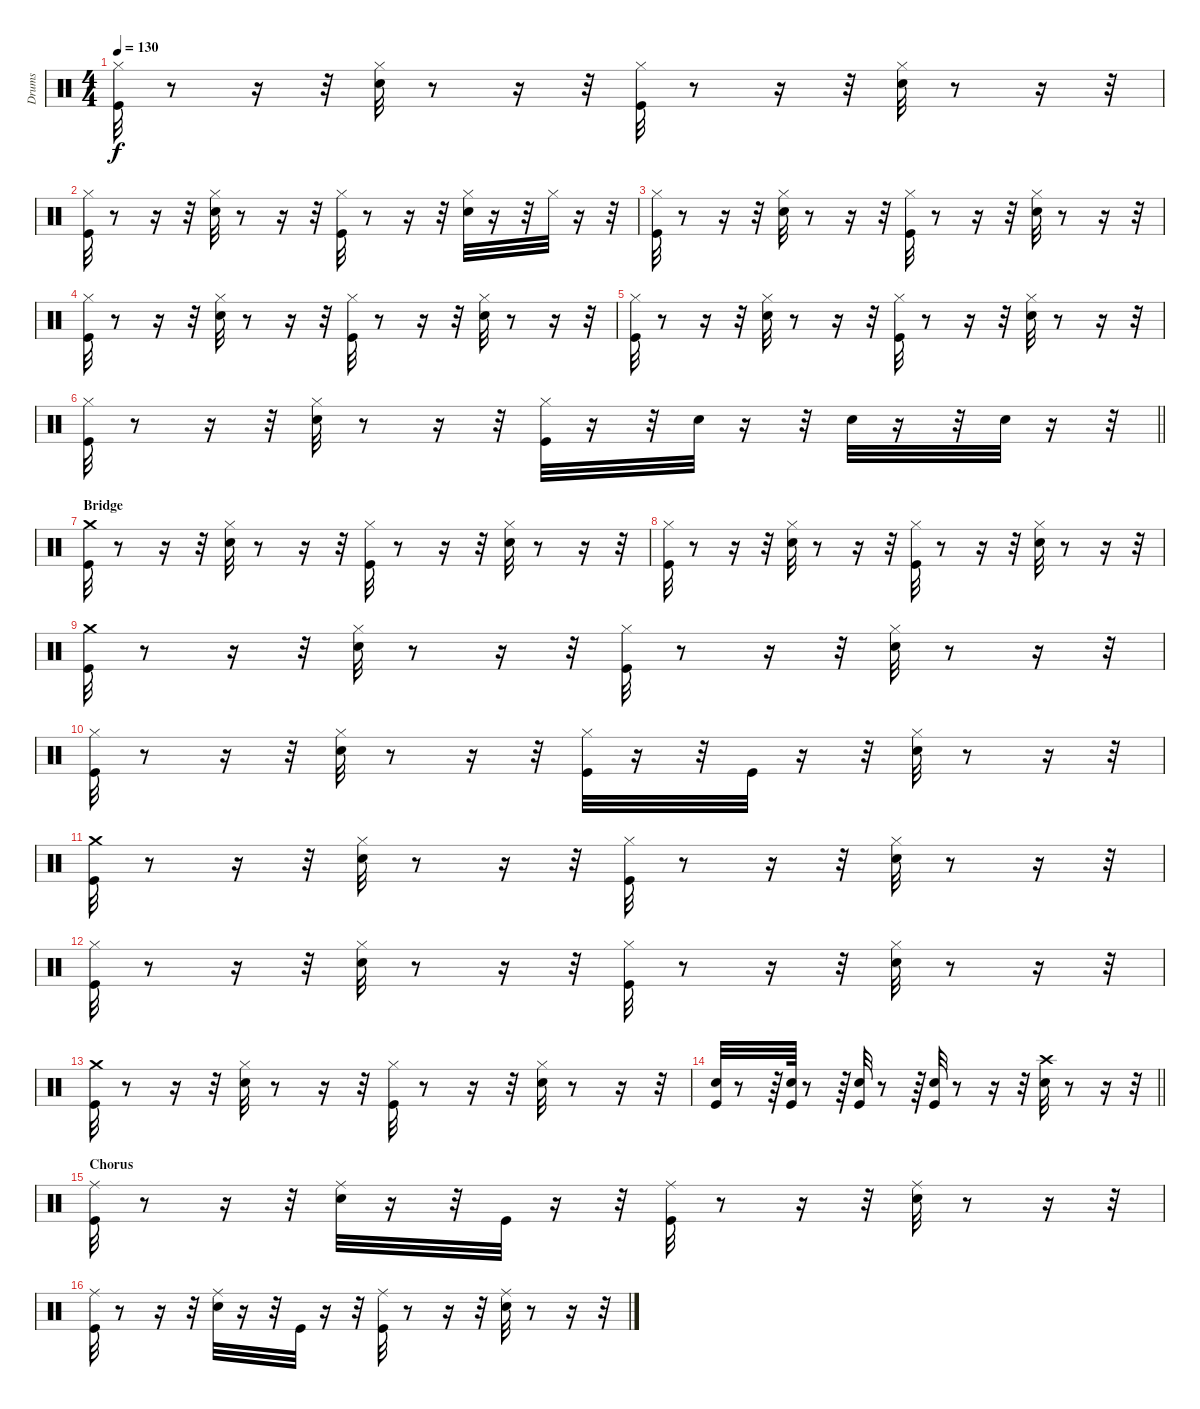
\track ("Drums" "Drums") {instrument percussion}
\staff {score}
\articulation defaults
\ts (4 4)
\tempo 130
\clef neutral
\ks c
("Kick (hit)" "Hi-Hat (closed)").32{dy f} r.8 r.16 r.32 ("Snare (hit) 2" "Hi-Hat (closed)").32 r.8 r.16 r.32 ("Kick (hit)" "Hi-Hat (closed)").32 r.8 r.16 r.32 ("Snare (hit) 2" "Hi-Hat (closed)").32 r.8 r.16 r.32 |
("Kick (hit)" "Hi-Hat (closed)").32 r.8 r.16 r.32 ("Snare (hit) 2" "Hi-Hat (closed)").32 r.8 r.16 r.32 ("Kick (hit)" "Hi-Hat (closed)").32 r.8 r.16 r.32 ("Snare (hit) 2" "Hi-Hat (closed)").32 r.16 r.32 "Hi-Hat (closed)".32 r.16 r.32 |
("Kick (hit)" "Hi-Hat (closed)").32 r.8 r.16 r.32 ("Snare (hit) 2" "Hi-Hat (closed)").32 r.8 r.16 r.32 ("Kick (hit)" "Hi-Hat (closed)").32 r.8 r.16 r.32 ("Snare (hit) 2" "Hi-Hat (closed)").32 r.8 r.16 r.32 |
("Kick (hit)" "Hi-Hat (closed)").32 r.8 r.16 r.32 ("Snare (hit) 2" "Hi-Hat (closed)").32 r.8 r.16 r.32 ("Kick (hit)" "Hi-Hat (closed)").32 r.8 r.16 r.32 ("Snare (hit) 2" "Hi-Hat (closed)").32 r.8 r.16 r.32 |
("Kick (hit)" "Hi-Hat (closed)").32 r.8 r.16 r.32 ("Snare (hit) 2" "Hi-Hat (closed)").32 r.8 r.16 r.32 ("Kick (hit)" "Hi-Hat (closed)").32 r.8 r.16 r.32 ("Snare (hit) 2" "Hi-Hat (closed)").32 r.8 r.16 r.32 |
\barLineRight lightlight
("Hi-Hat (closed)" "Kick (hit)").32 r.8 r.16 r.32 ("Hi-Hat (closed)" "Snare (hit) 2").32 r.8 r.16 r.32 ("Hi-Hat (closed)" "Kick (hit)").32 r.16 r.32 "Snare (hit) 2".32 r.16 r.32 "Snare (hit) 2".32 r.16 r.32 "Snare (hit) 2".32 r.16 r.32 |
\section ("" "Bridge")
("Kick (hit)" "Crash medium (hit)").32 r.8 r.16 r.32 ("Hi-Hat (closed)" "Snare (hit) 2").32 r.8 r.16 r.32 ("Kick (hit)" "Hi-Hat (closed)").32 r.8 r.16 r.32 ("Snare (hit) 2" "Hi-Hat (closed)").32 r.8 r.16 r.32 |
("Hi-Hat (closed)" "Kick (hit)").32 r.8 r.16 r.32 ("Hi-Hat (closed)" "Snare (hit) 2").32 r.8 r.16 r.32 ("Hi-Hat (closed)" "Kick (hit)").32 r.8 r.16 r.32 ("Hi-Hat (closed)" "Snare (hit) 2").32 r.8 r.16 r.32 |
("Kick (hit)" "Crash medium (hit)").32 r.8 r.16 r.32 ("Hi-Hat (closed)" "Snare (hit) 2").32 r.8 r.16 r.32 ("Kick (hit)" "Hi-Hat (closed)").32 r.8 r.16 r.32 ("Snare (hit) 2" "Hi-Hat (closed)").32 r.8 r.16 r.32 |
("Hi-Hat (closed)" "Kick (hit)").32 r.8 r.16 r.32 ("Hi-Hat (closed)" "Snare (hit) 2").32 r.8 r.16 r.32 ("Hi-Hat (closed)" "Kick (hit)").32 r.16 r.32 "Kick (hit)".32 r.16 r.32 ("Hi-Hat (closed)" "Snare (hit) 2").32 r.8 r.16 r.32 |
("Kick (hit)" "Crash medium (hit)").32 r.8 r.16 r.32 ("Hi-Hat (closed)" "Snare (hit) 2").32 r.8 r.16 r.32 ("Kick (hit)" "Hi-Hat (closed)").32 r.8 r.16 r.32 ("Snare (hit) 2" "Hi-Hat (closed)").32 r.8 r.16 r.32 |
("Hi-Hat (closed)" "Kick (hit)").32 r.8 r.16 r.32 ("Hi-Hat (closed)" "Snare (hit) 2").32 r.8 r.16 r.32 ("Hi-Hat (closed)" "Kick (hit)").32 r.8 r.16 r.32 ("Hi-Hat (closed)" "Snare (hit) 2").32 r.8 r.16 r.32 |
("Kick (hit)" "Crash medium (hit)").32 r.8 r.16 r.32 ("Hi-Hat (closed)" "Snare (hit) 2").32 r.8 r.16 r.32 ("Kick (hit)" "Hi-Hat (closed)").32 r.8 r.16 r.32 ("Snare (hit) 2" "Hi-Hat (closed)").32 r.8 r.16 r.32 |
\barLineRight lightlight
("Snare (hit) 2" "Kick (hit)").32 r.8 r.64 ("Snare (hit) 2" "Kick (hit)").64 r.8 r.64 ("Snare (hit) 2" "Kick (hit)").32 r.8 r.64 ("Kick (hit)" "Snare (hit) 2").32 r.8 r.16 r.32 ("Crash high (hit)" "Snare (hit) 2").32 r.8 r.16 r.32 |
\section ("" "Chorus")
("Ride (middle)" "Kick (hit)").32 r.8 r.16 r.32 ("Ride (middle)" "Snare (hit) 2").32 r.16 r.32 "Kick (hit)".32 r.16 r.32 ("Ride (middle)" "Kick (hit)").32 r.8 r.16 r.32 ("Ride (middle)" "Snare (hit) 2").32 r.8 r.16 r.32 |
("Ride (middle)" "Kick (hit)").32 r.8 r.16 r.32 ("Ride (middle)" "Snare (hit) 2").32 r.16 r.32 "Kick (hit)".32 r.16 r.32 ("Ride (middle)" "Kick (hit)").32 r.8 r.16 r.32 ("Ride (middle)" "Snare (hit) 2").32 r.8 r.16 r.32
